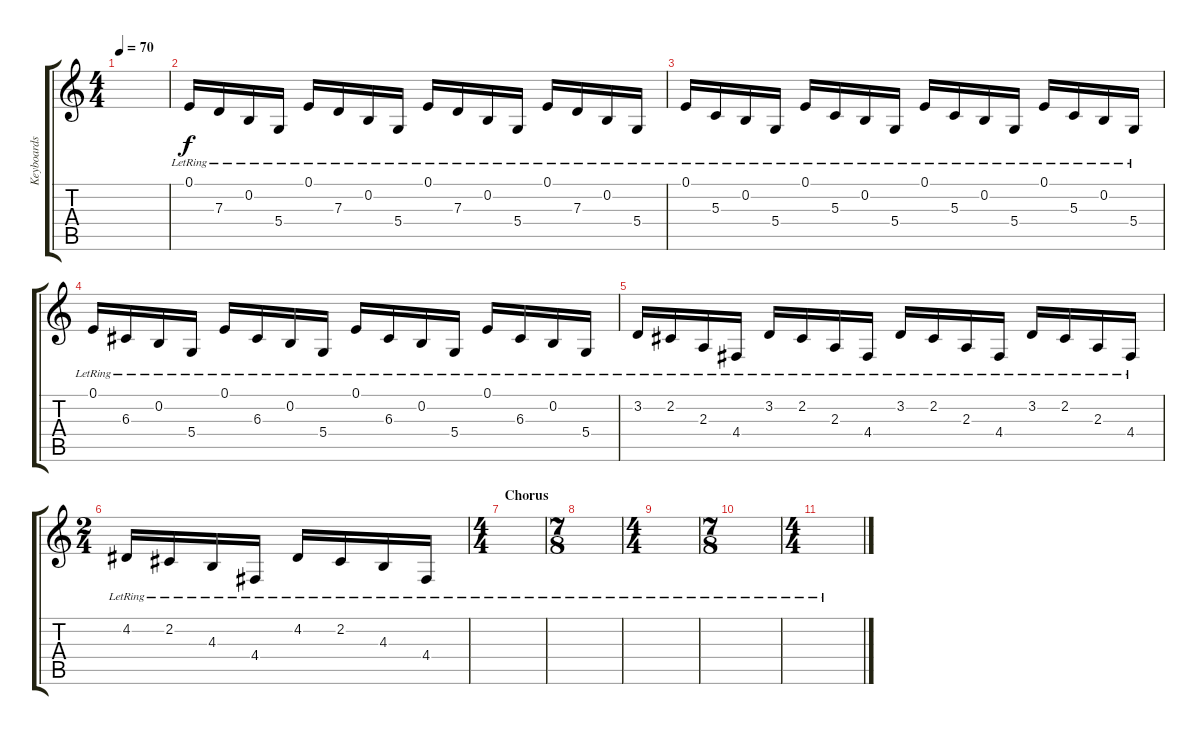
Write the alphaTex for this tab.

\track ("Keyboards" "Keyboards") {instrument brightacousticpiano}
\staff {score tabs}
\tuning (E4 B3 G3 D3 A2 E2) {hide}
\ts (4 4)
\tempo 70
\clef g2
\ks c
|
0.1{lr}.16 7.3{lr}.16 0.2{lr}.16 5.4{lr}.16 0.1{lr}.16 7.3{lr}.16 0.2{lr}.16 5.4{lr}.16 0.1{lr}.16 7.3{lr}.16 0.2{lr}.16 5.4{lr}.16 0.1{lr}.16 7.3{lr}.16 0.2{lr}.16 5.4{lr}.16 |
0.1{lr}.16 5.3{lr}.16 0.2{lr}.16 5.4{lr}.16 0.1{lr}.16 5.3{lr}.16 0.2{lr}.16 5.4{lr}.16 0.1{lr}.16 5.3{lr}.16 0.2{lr}.16 5.4{lr}.16 0.1{lr}.16 5.3{lr}.16 0.2{lr}.16 5.4{lr}.16 |
0.1{lr}.16 6.3{lr}.16 0.2{lr}.16 5.4{lr}.16 0.1{lr}.16 6.3{lr}.16 0.2{lr}.16 5.4{lr}.16 0.1{lr}.16 6.3{lr}.16 0.2{lr}.16 5.4{lr}.16 0.1{lr}.16 6.3{lr}.16 0.2{lr}.16 5.4{lr}.16 |
3.2{lr}.16 2.2{lr}.16 2.3{lr}.16 4.4{lr}.16 3.2{lr}.16 2.2{lr}.16 2.3{lr}.16 4.4{lr}.16 3.2{lr}.16 2.2{lr}.16 2.3{lr}.16 4.4{lr}.16 3.2{lr}.16 2.2{lr}.16 2.3{lr}.16 4.4{lr}.16 |
\ts (2 4)
4.2{lr}.16 2.2{lr}.16 4.3{lr}.16 4.4{lr}.16 4.2{lr}.16 2.2{lr}.16 4.3{lr}.16 4.4{lr}.16 |
\ts (4 4)
\section ("" "Chorus")
|
\ts (7 8)
|
\ts (4 4)
|
\ts (7 8)
|
\ts (4 4)
